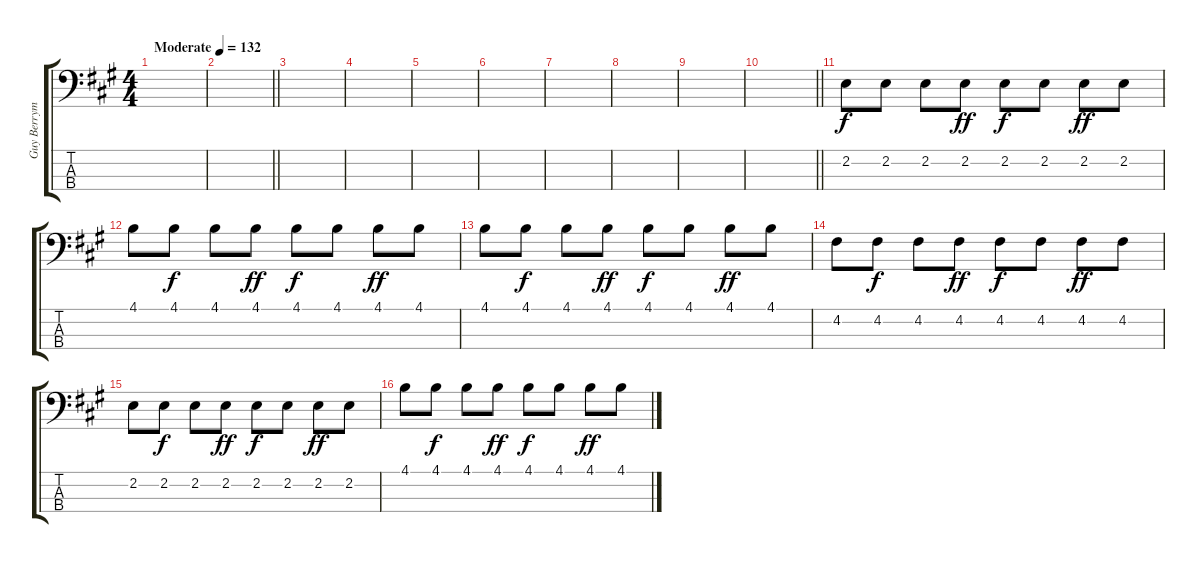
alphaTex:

\track ("Guy Berryman-Bass Guitar" "Guy Berrym") {instrument electricbassfinger}
\staff {score tabs}
\tuning (G2 D2 A1 E1) {hide}
\ts (4 4)
\tempo (132 "Moderate")
\clef f4
\ks a
|
\barLineRight lightlight
|
|
|
|
|
|
|
|
\barLineRight lightlight
|
2.2.8 2.2.8{dy f} 2.2.8 2.2.8{dy ff} 2.2.8{dy f} 2.2.8 2.2.8{dy ff} 2.2.8 |
4.1.8 4.1.8{dy f} 4.1.8 4.1.8{dy ff} 4.1.8{dy f} 4.1.8 4.1.8{dy ff} 4.1.8 |
4.1.8 4.1.8{dy f} 4.1.8 4.1.8{dy ff} 4.1.8{dy f} 4.1.8 4.1.8{dy ff} 4.1.8 |
4.2.8 4.2.8{dy f} 4.2.8 4.2.8{dy ff} 4.2.8{dy f} 4.2.8 4.2.8{dy ff} 4.2.8 |
2.2.8 2.2.8{dy f} 2.2.8 2.2.8{dy ff} 2.2.8{dy f} 2.2.8 2.2.8{dy ff} 2.2.8 |
4.1.8 4.1.8{dy f} 4.1.8 4.1.8{dy ff} 4.1.8{dy f} 4.1.8 4.1.8{dy ff} 4.1.8
